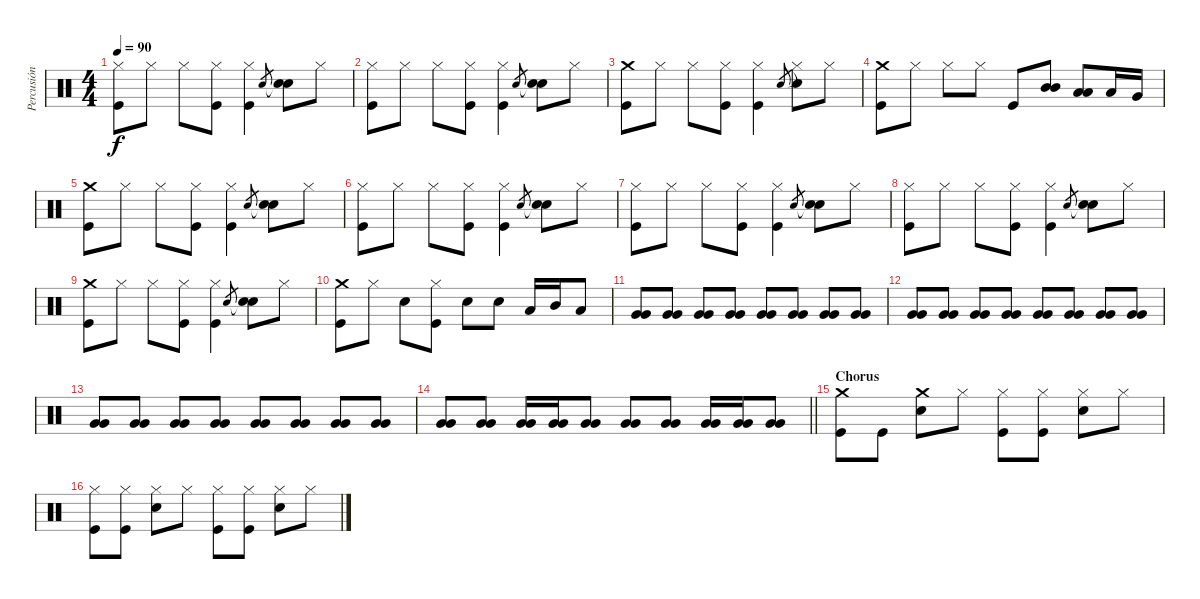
\track ("Percusión" "Percusión") {instrument percussion}
\staff {score}
\articulation defaults
\ts (4 4)
\tempo 90
\clef neutral
\ks c
("Hi-Hat (closed)" "Kick (hit)").8{dy f} "Hi-Hat (closed)".8 "Hi-Hat (closed)".8 ("Hi-Hat (closed)" "Kick (hit)").8 ("Hi-Hat (closed)" "Kick (hit)").4 "Snare (hit) 2".8{gr} ("Snare (hit)"{t} "Snare (hit) 2").8 "Hi-Hat (closed)".8 |
("Hi-Hat (closed)" "Kick (hit)").8 "Hi-Hat (closed)".8 "Hi-Hat (closed)".8 ("Hi-Hat (closed)" "Kick (hit)").8 ("Hi-Hat (closed)" "Kick (hit)").4 "Snare (hit) 2".8{gr} ("Snare (hit)"{t} "Snare (hit) 2").8 "Hi-Hat (closed)".8 |
("Crash medium (hit)" "Kick (hit)").8 "Hi-Hat (closed)".8 "Hi-Hat (closed)".8 ("Hi-Hat (closed)" "Kick (hit)").8 ("Hi-Hat (closed)" "Kick (hit)").4 "Snare (hit) 2".8{gr} ("Hi-Hat (closed)"{t} "Snare (hit) 2").8 "Hi-Hat (closed)".8 |
("Crash medium (hit)" "Kick (hit)").8 "Hi-Hat (closed)".8 "Hi-Hat (closed)".8 "Hi-Hat (closed)".8 "Kick (hit)".8 ("Mid Tom (hit)" "Mid Tom (hit)").8 ("Low Tom (hit)" "Low Tom (hit)").8 "Low Tom (hit)".16 "Very Low Tom (hit)".16 |
("Crash medium (hit)" "Kick (hit)").8 "Hi-Hat (closed)".8 "Hi-Hat (closed)".8 ("Hi-Hat (closed)" "Kick (hit)").8 ("Hi-Hat (closed)" "Kick (hit)").4 "Snare (hit) 2".8{gr} ("Snare (hit)"{t} "Snare (hit) 2").8 "Hi-Hat (closed)".8 |
("Hi-Hat (closed)" "Kick (hit)").8 "Hi-Hat (closed)".8 "Hi-Hat (closed)".8 ("Hi-Hat (closed)" "Kick (hit)").8 ("Hi-Hat (closed)" "Kick (hit)").4 "Snare (hit) 2".8{gr} ("Snare (hit)"{t} "Snare (hit) 2").8 "Hi-Hat (closed)".8 |
("Hi-Hat (closed)" "Kick (hit)").8 "Hi-Hat (closed)".8 "Hi-Hat (closed)".8 ("Hi-Hat (closed)" "Kick (hit)").8 ("Hi-Hat (closed)" "Kick (hit)").4 "Snare (hit) 2".8{gr} ("Snare (hit)"{t} "Snare (hit) 2").8 "Hi-Hat (closed)".8 |
("Hi-Hat (closed)" "Kick (hit)").8 "Hi-Hat (closed)".8 "Hi-Hat (closed)".8 ("Hi-Hat (closed)" "Kick (hit)").8 ("Hi-Hat (closed)" "Kick (hit)").4 "Snare (hit) 2".8{gr} ("Snare (hit)"{t} "Snare (hit) 2").8 "Hi-Hat (closed)".8 |
("Crash medium (hit)" "Kick (hit)").8 "Hi-Hat (closed)".8 "Hi-Hat (closed)".8 ("Hi-Hat (closed)" "Kick (hit)").8 ("Hi-Hat (closed)" "Kick (hit)").4 "Snare (hit) 2".8{gr} ("Snare (hit)"{t} "Snare (hit) 2").8 "Hi-Hat (closed)".8 |
("Crash medium (hit)" "Kick (hit)").8 "Hi-Hat (closed)".8 "Snare (hit) 2".8 ("Hi-Hat (closed)" "Kick (hit)").8 "Snare (hit) 2".8 "Snare (hit) 2".8 "Low Tom (hit)".16 "Mid Tom (hit)".16 "Low Tom (hit)".8 |
("Very Low Tom (hit)" "Very Low Tom (hit)").8{volume 0} ("Very Low Tom (hit)" "Very Low Tom (hit)").8{volume 12} ("Very Low Tom (hit)" "Very Low Tom (hit)").8 ("Very Low Tom (hit)" "Very Low Tom (hit)").8 ("Very Low Tom (hit)" "Very Low Tom (hit)").8 ("Very Low Tom (hit)" "Very Low Tom (hit)").8 ("Very Low Tom (hit)" "Very Low Tom (hit)").8 ("Very Low Tom (hit)" "Very Low Tom (hit)").8 |
("Very Low Tom (hit)" "Very Low Tom (hit)").8 ("Very Low Tom (hit)" "Very Low Tom (hit)").8 ("Very Low Tom (hit)" "Very Low Tom (hit)").8 ("Very Low Tom (hit)" "Very Low Tom (hit)").8 ("Very Low Tom (hit)" "Very Low Tom (hit)").8 ("Very Low Tom (hit)" "Very Low Tom (hit)").8 ("Very Low Tom (hit)" "Very Low Tom (hit)").8 ("Very Low Tom (hit)" "Very Low Tom (hit)").8 |
("Very Low Tom (hit)" "Very Low Tom (hit)").8 ("Very Low Tom (hit)" "Very Low Tom (hit)").8 ("Very Low Tom (hit)" "Very Low Tom (hit)").8 ("Very Low Tom (hit)" "Very Low Tom (hit)").8 ("Very Low Tom (hit)" "Very Low Tom (hit)").8 ("Very Low Tom (hit)" "Very Low Tom (hit)").8 ("Very Low Tom (hit)" "Very Low Tom (hit)").8 ("Very Low Tom (hit)" "Very Low Tom (hit)").8 |
\barLineRight lightlight
("Very Low Tom (hit)" "Very Low Tom (hit)").8 ("Very Low Tom (hit)" "Very Low Tom (hit)").8 ("Very Low Tom (hit)" "Very Low Tom (hit)").16 ("Very Low Tom (hit)" "Very Low Tom (hit)").16 ("Very Low Tom (hit)" "Very Low Tom (hit)").8 ("Very Low Tom (hit)" "Very Low Tom (hit)").8 ("Very Low Tom (hit)" "Very Low Tom (hit)").8 ("Very Low Tom (hit)" "Very Low Tom (hit)").16 ("Very Low Tom (hit)" "Very Low Tom (hit)").16 ("Very Low Tom (hit)" "Very Low Tom (hit)").8 |
\section ("" "Chorus")
("Crash medium (hit)" "Kick (hit)").8 "Kick (hit)".8 ("Crash medium (hit)" "Snare (hit) 2").8 "Hi-Hat (closed)".8 ("Hi-Hat (closed)" "Kick (hit)").8 ("Hi-Hat (closed)" "Kick (hit)").8 ("Hi-Hat (closed)" "Snare (hit) 2").8 "Hi-Hat (closed)".8 |
("Hi-Hat (closed)" "Kick (hit)").8 ("Hi-Hat (closed)" "Kick (hit)").8 ("Hi-Hat (closed)" "Snare (hit) 2").8 "Hi-Hat (closed)".8 ("Hi-Hat (closed)" "Kick (hit)").8 ("Hi-Hat (closed)" "Kick (hit)").8 ("Hi-Hat (closed)" "Snare (hit) 2").8 "Hi-Hat (closed)".8
